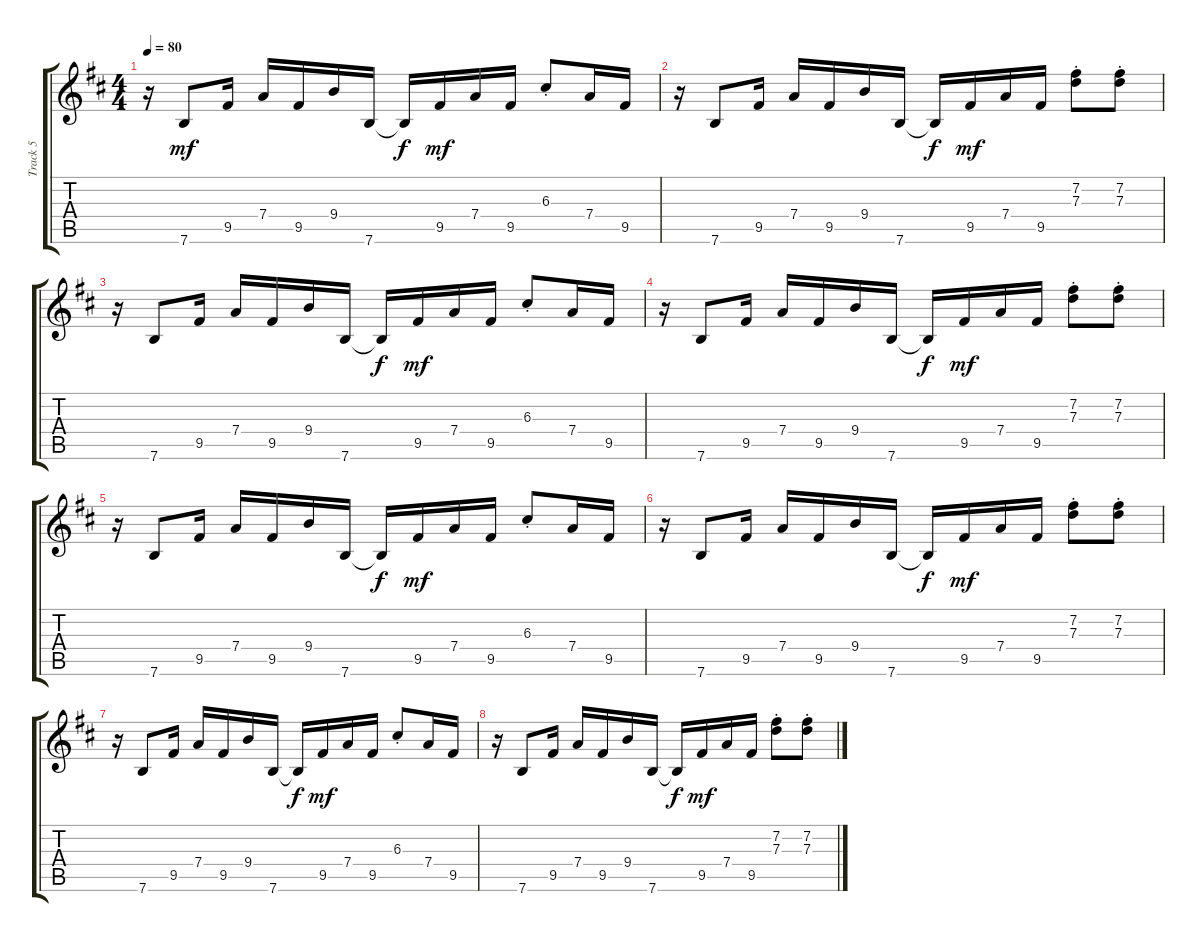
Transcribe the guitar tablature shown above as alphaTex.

\track ("Track 5" "Track 5") {instrument electricguitarclean}
\staff {score tabs}
\tuning (E4 B3 G3 D3 A2 E2) {hide}
\ts (4 4)
\tempo 80
\clef g2
\ks bminor
r.16{dy mf} 7.6.8 9.5.16 7.4.16 9.5.16 9.4.16 7.6.16 7.6{t}.16{dy f} 9.5.16{dy mf} 7.4.16 9.5.16 6.3{st}.8 7.4.16 9.5.16 |
r.16 7.6.8 9.5.16 7.4.16 9.5.16 9.4.16 7.6.16 7.6{t}.16{dy f} 9.5.16{dy mf} 7.4.16 9.5.16 (7.2{st} 7.3{st}).8 (7.2{st} 7.3{st}).8 |
r.16 7.6.8 9.5.16 7.4.16 9.5.16 9.4.16 7.6.16 7.6{t}.16{dy f} 9.5.16{dy mf} 7.4.16 9.5.16 6.3{st}.8 7.4.16 9.5.16 |
r.16 7.6.8 9.5.16 7.4.16 9.5.16 9.4.16 7.6.16 7.6{t}.16{dy f} 9.5.16{dy mf} 7.4.16 9.5.16 (7.2{st} 7.3{st}).8 (7.2{st} 7.3{st}).8 |
r.16 7.6.8 9.5.16 7.4.16 9.5.16 9.4.16 7.6.16 7.6{t}.16{dy f} 9.5.16{dy mf} 7.4.16 9.5.16 6.3{st}.8 7.4.16 9.5.16 |
r.16 7.6.8 9.5.16 7.4.16 9.5.16 9.4.16 7.6.16 7.6{t}.16{dy f} 9.5.16{dy mf} 7.4.16 9.5.16 (7.2{st} 7.3{st}).8 (7.2{st} 7.3{st}).8 |
r.16 7.6.8 9.5.16 7.4.16 9.5.16 9.4.16 7.6.16 7.6{t}.16{dy f} 9.5.16{dy mf} 7.4.16 9.5.16 6.3{st}.8 7.4.16 9.5.16 |
r.16 7.6.8 9.5.16 7.4.16 9.5.16 9.4.16 7.6.16 7.6{t}.16{dy f} 9.5.16{dy mf} 7.4.16 9.5.16 (7.2{st} 7.3{st}).8 (7.2{st} 7.3{st}).8
